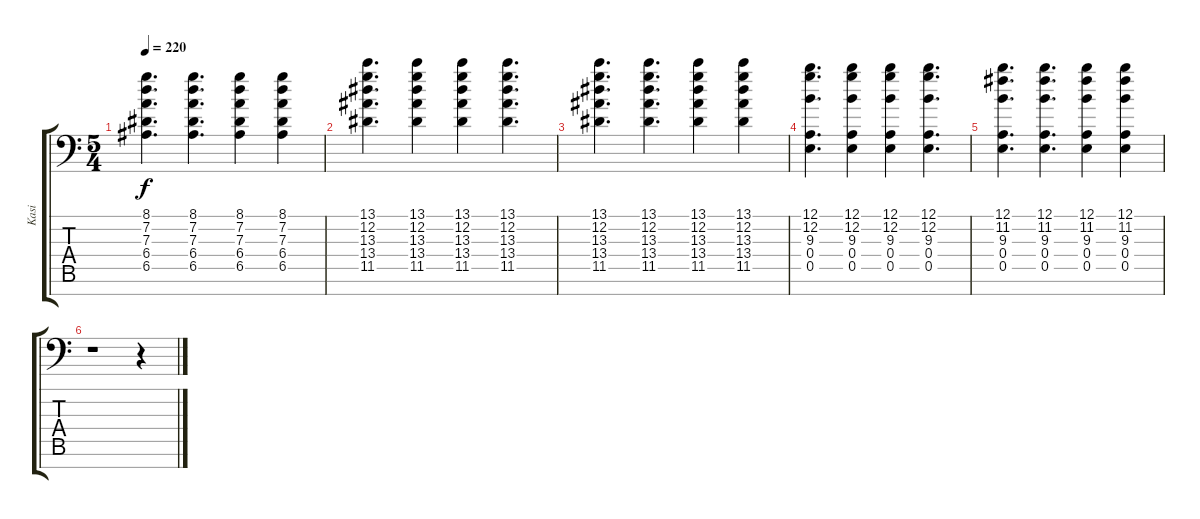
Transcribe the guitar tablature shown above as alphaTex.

\track ("Kasi" "Kasi") {instrument overdrivenguitar}
\staff {score tabs}
\tuning (B3 G3 D3 A2 E2 A1 E1) {hide}
\ts (5 4)
\tempo 220
\clef f4
\ks c
(8.1 7.2 7.3 6.4 6.5).4{d dy f} (8.1 7.2 7.3 6.4 6.5).4{d} (8.1 7.2 7.3 6.4 6.5).4 (8.1 7.2 7.3 6.4 6.5).4 |
(13.1 12.2 13.3 13.4 11.5).4{d} (13.1 12.2 13.3 13.4 11.5).4 (13.1 12.2 13.3 13.4 11.5).4 (13.1 12.2 13.3 13.4 11.5).4{d} |
(13.1 12.2 13.3 13.4 11.5).4{d} (13.1 12.2 13.3 13.4 11.5).4{d} (13.1 12.2 13.3 13.4 11.5).4 (13.1 12.2 13.3 13.4 11.5).4 |
(12.1 12.2 9.3 0.4 0.5).4{d} (12.1 12.2 9.3 0.4 0.5).4 (12.1 12.2 9.3 0.4 0.5).4 (12.1 12.2 9.3 0.4 0.5).4{d} |
(12.1 11.2 9.3 0.4 0.5).4{d} (12.1 11.2 9.3 0.4 0.5).4{d} (12.1 11.2 9.3 0.4 0.5).4 (12.1 11.2 9.3 0.4 0.5).4 |
r.1 r.4
